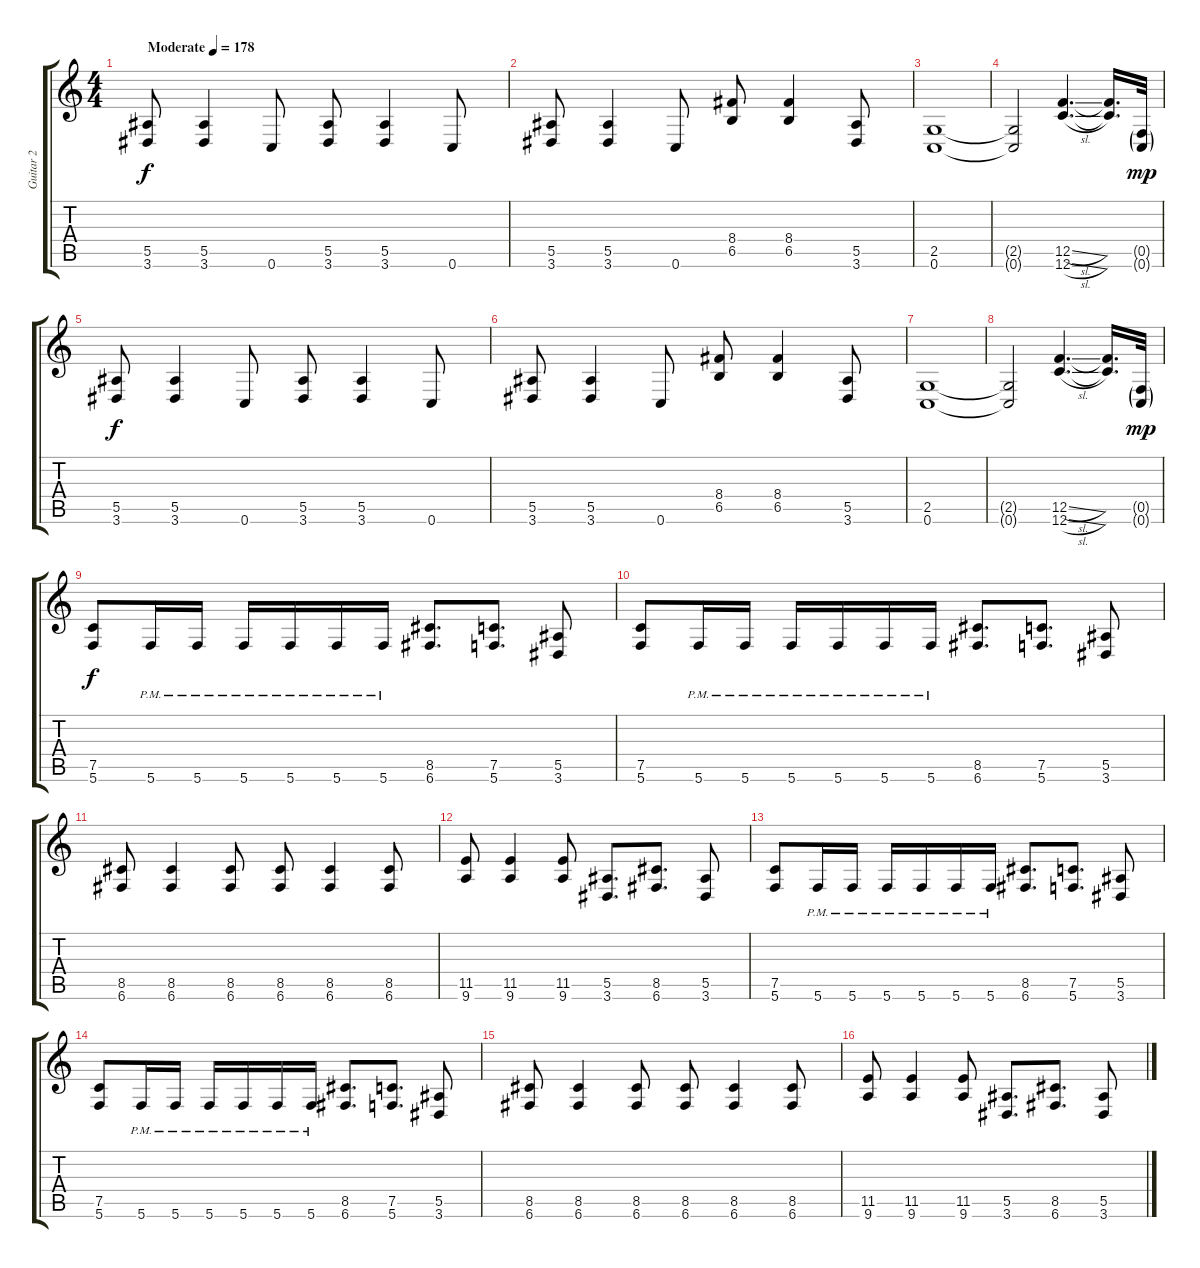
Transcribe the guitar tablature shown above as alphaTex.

\track ("Guitar 2" "Guitar 2") {instrument distortionguitar}
\staff {score tabs}
\tuning (C4 G3 Eb3 Bb2 F2 C2) {hide}
\ts (4 4)
\tempo (178 "Moderate")
\clef g2
\ks c
(5.5 3.6).8{dy f instrument distortionguitar} (5.5 3.6).4 0.6.8 (5.5 3.6).8 (5.5 3.6).4 0.6.8 |
(5.5 3.6).8 (5.5 3.6).4 0.6.8 (8.4 6.5).8 (8.4 6.5).4 (5.5 3.6).8 |
(2.5 0.6).1 |
(2.5{t} 0.6{t}).2 (12.5{sl} 12.6{sl}).4{d} (12.5{t} 12.6{t}).16{d} (0.5{g} 0.6{g}).32{dy mp} |
(5.5 3.6).8{dy f} (5.5 3.6).4 0.6.8 (5.5 3.6).8 (5.5 3.6).4 0.6.8 |
(5.5 3.6).8 (5.5 3.6).4 0.6.8 (8.4 6.5).8 (8.4 6.5).4 (5.5 3.6).8 |
(2.5 0.6).1 |
(2.5{t} 0.6{t}).2 (12.5{sl} 12.6{sl}).4{d} (12.5{t} 12.6{t}).16{d} (0.5{g} 0.6{g}).32{dy mp} |
(7.5 5.6).8{dy f} 5.6{pm}.16 5.6{pm}.16 5.6{pm}.16 5.6{pm}.16 5.6{pm}.16 5.6{pm}.16 (8.5 6.6).8{d} (7.5 5.6).8{d} (5.5 3.6).8 |
(7.5 5.6).8 5.6{pm}.16 5.6{pm}.16 5.6{pm}.16 5.6{pm}.16 5.6{pm}.16 5.6{pm}.16 (8.5 6.6).8{d} (7.5 5.6).8{d} (5.5 3.6).8 |
(8.5 6.6).8 (8.5 6.6).4 (8.5 6.6).8 (8.5 6.6).8 (8.5 6.6).4 (8.5 6.6).8 |
(11.5 9.6).8 (11.5 9.6).4 (11.5 9.6).8 (5.5 3.6).8{d} (8.5 6.6).8{d} (5.5 3.6).8 |
(7.5 5.6).8 5.6{pm}.16 5.6{pm}.16 5.6{pm}.16 5.6{pm}.16 5.6{pm}.16 5.6{pm}.16 (8.5 6.6).8{d} (7.5 5.6).8{d} (5.5 3.6).8 |
(7.5 5.6).8 5.6{pm}.16 5.6{pm}.16 5.6{pm}.16 5.6{pm}.16 5.6{pm}.16 5.6{pm}.16 (8.5 6.6).8{d} (7.5 5.6).8{d} (5.5 3.6).8 |
(8.5 6.6).8 (8.5 6.6).4 (8.5 6.6).8 (8.5 6.6).8 (8.5 6.6).4 (8.5 6.6).8 |
(11.5 9.6).8 (11.5 9.6).4 (11.5 9.6).8 (5.5 3.6).8{d} (8.5 6.6).8{d} (5.5 3.6).8
